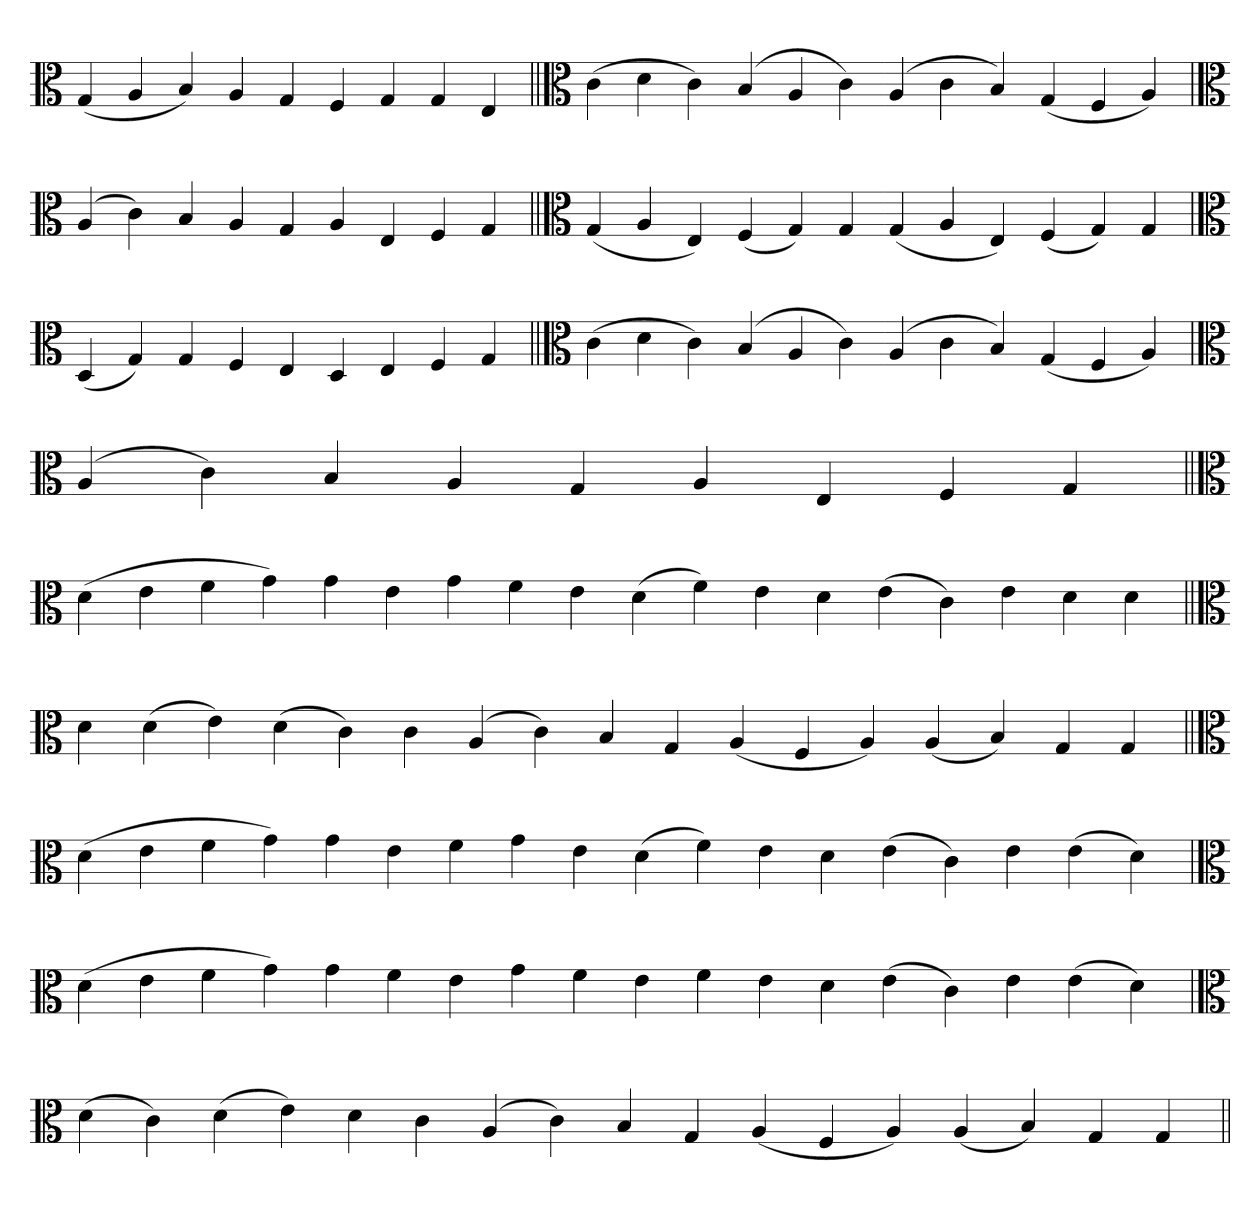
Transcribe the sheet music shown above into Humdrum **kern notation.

**kern
*part1
*staff1
*clefC3
=
(4G
4A
4B)
4A
4G
4F
4G
4G
4E
=||
*clefC3
(4c
4d
4c)
(4B
4A
4c)
(4A
4c
4B)
(4G
4F
4A)
=`
*clefC3
(4A
4c)
4B
4A
4G
4A
4E
4F
4G
=||
*clefC3
(4G
4A
4E)
(4F
4G)
4G
(4G
4A
4E)
(4F
4G)
4G
=`
*clefC3
(4D
4G)
4G
4F
4E
4D
4E
4F
4G
=||
*clefC3
(4c
4d
4c)
(4B
4A
4c)
(4A
4c
4B)
(4G
4F
4A)
=`
*clefC3
(4A
4c)
4B
4A
4G
4A
4E
4F
4G
=||
*clefC3
(4d
4e
4f
4g)
4g
4e
4g
4f
4e
(4d
4f)
4e
4d
(4e
4c)
4e
4d
4d
=||
*clefC3
4d
(4d
4e)
(4d
4c)
4c
(4A
4c)
4B
4G
(4A
4F
4A)
(4A
4B)
4G
4G
=||
*clefC3
(4d
4e
4f
4g)
4g
4e
4f
4g
4e
(4d
4f)
4e
4d
(4e
4c)
4e
(4e
4d)
=`
*clefC3
(4d
4e
4f
4g)
4g
4f
4e
4g
4f
4e
4f
4e
4d
(4e
4c)
4e
(4e
4d)
=`
*clefC3
(4d
4c)
(4d
4e)
4d
4c
(4A
4c)
4B
4G
(4A
4F
4A)
(4A
4B)
4G
4G
=||
*-
